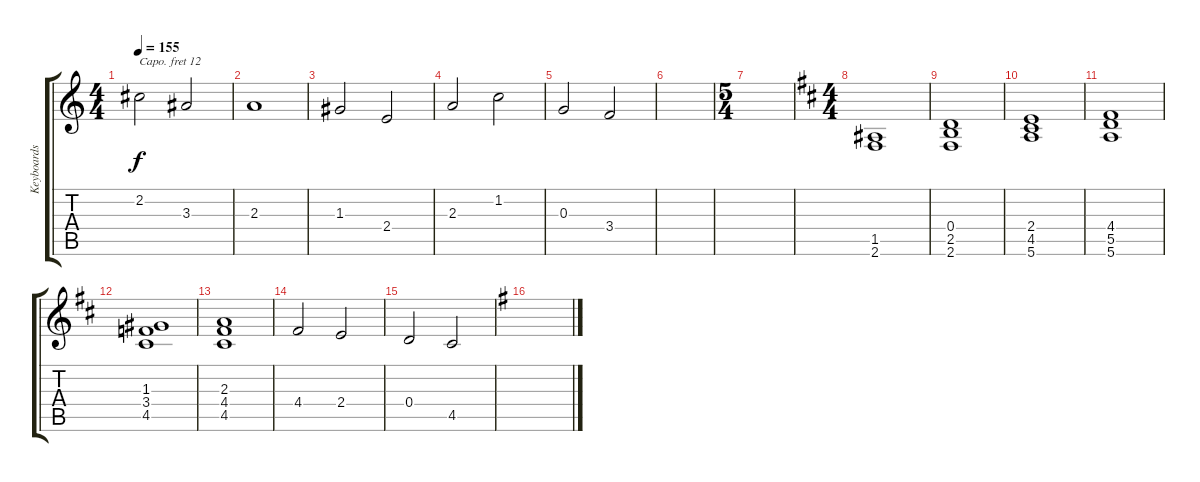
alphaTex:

\track ("Keyboards" "Keyboards") {instrument acousticgrandpiano}
\staff {score tabs}
\capo 12
\tuning (E4 B3 G3 D3 A2 E2) {hide}
\ts (4 4)
\tempo 155
\clef g2
\ks aminor
2.2.2{dy f} 3.3.2 |
2.3.1 |
1.3.2 2.4.2 |
2.3.2 1.2.2 |
0.3.2 3.4.2 |
|
\ts (5 4)
|
\ts (4 4)
\ks d
(1.5 2.6).1{volume 9 instrument drawbarorgan} |
(0.4 2.5 2.6).1 |
(2.4 4.5 5.6).1 |
(4.4 5.5 5.6).1 |
(1.3 3.4 4.5).1 |
(2.3 4.4 4.5).1 |
4.4.2 2.4.2 |
0.4.2 4.5.2 |
\ks g
